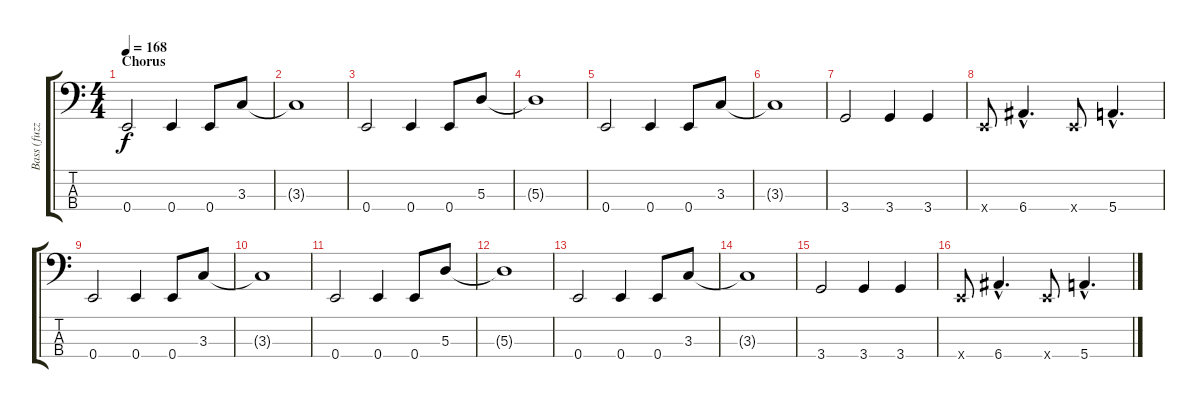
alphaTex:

\track ("Bass (fuzzy tone added in lead)" "Bass (fuzz") {instrument electricbasspick}
\staff {score tabs}
\tuning (G2 D2 A1 E1) {hide}
\ts (4 4)
\section ("" "Chorus")
\tempo 168
\clef f4
\ks c
0.4.2{dy f} 0.4.4 0.4.8 3.3.8 |
3.3{t}.1 |
0.4.2 0.4.4 0.4.8 5.3.8 |
5.3{t}.1 |
0.4.2 0.4.4 0.4.8 3.3.8 |
3.3{t}.1 |
3.4.2 3.4.4 3.4.4 |
0.4{x}.8 6.4{hac}.4{d} 0.4{x}.8 5.4{hac}.4{d} |
0.4.2 0.4.4 0.4.8 3.3.8 |
3.3{t}.1 |
0.4.2 0.4.4 0.4.8 5.3.8 |
5.3{t}.1 |
0.4.2 0.4.4 0.4.8 3.3.8 |
3.3{t}.1 |
3.4.2 3.4.4 3.4.4 |
0.4{x}.8 6.4{hac}.4{d} 0.4{x}.8 5.4{hac}.4{d}
